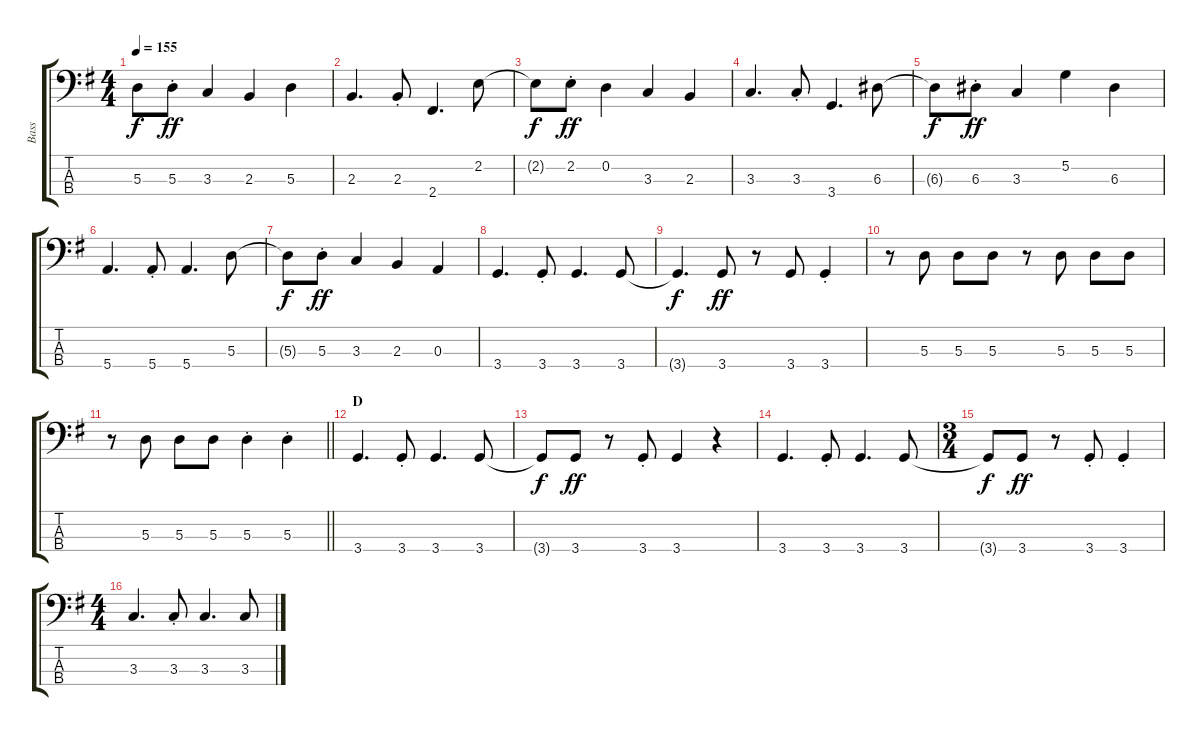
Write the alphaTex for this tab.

\track ("Bass" "Bass") {instrument electricbasspick}
\staff {score tabs}
\tuning (G2 D2 A1 E1) {hide}
\ts (4 4)
\tempo 155
\clef f4
\ks g
5.3{t}.8{dy f} 5.3{st}.8{dy ff} 3.3.4 2.3.4 5.3.4 |
2.3.4{d} 2.3{st}.8 2.4.4{d} 2.2.8 |
2.2{t}.8{dy f} 2.2{st}.8{dy ff} 0.2.4 3.3.4 2.3.4 |
3.3.4{d} 3.3{st}.8 3.4.4{d} 6.3.8 |
6.3{t}.8{dy f} 6.3{st}.8{dy ff} 3.3.4 5.2.4 6.3.4 |
5.4.4{d} 5.4{st}.8 5.4.4{d} 5.3.8 |
5.3{t}.8{dy f} 5.3{st}.8{dy ff} 3.3.4 2.3.4 0.3.4 |
3.4.4{d} 3.4{st}.8 3.4.4{d} 3.4.8 |
3.4{t}.4{d dy f} 3.4.8{dy ff} r.8 3.4.8 3.4{st}.4 |
r.8 5.3.8 5.3.8 5.3.8 r.8 5.3.8 5.3.8 5.3.8 |
\barLineRight lightlight
r.8 5.3.8 5.3.8 5.3.8 5.3{st}.4 5.3{st}.4 |
\section ("" "D")
3.4.4{d} 3.4{st}.8 3.4.4{d} 3.4.8 |
3.4{t}.8{dy f} 3.4.8{dy ff} r.8 3.4{st}.8 3.4.4 r.4 |
3.4.4{d} 3.4{st}.8 3.4.4{d} 3.4.8 |
\ts (3 4)
3.4{t}.8{dy f} 3.4.8{dy ff} r.8 3.4{st}.8 3.4{st}.4 |
\ts (4 4)
3.3.4{d} 3.3{st}.8 3.3.4{d} 3.3.8
